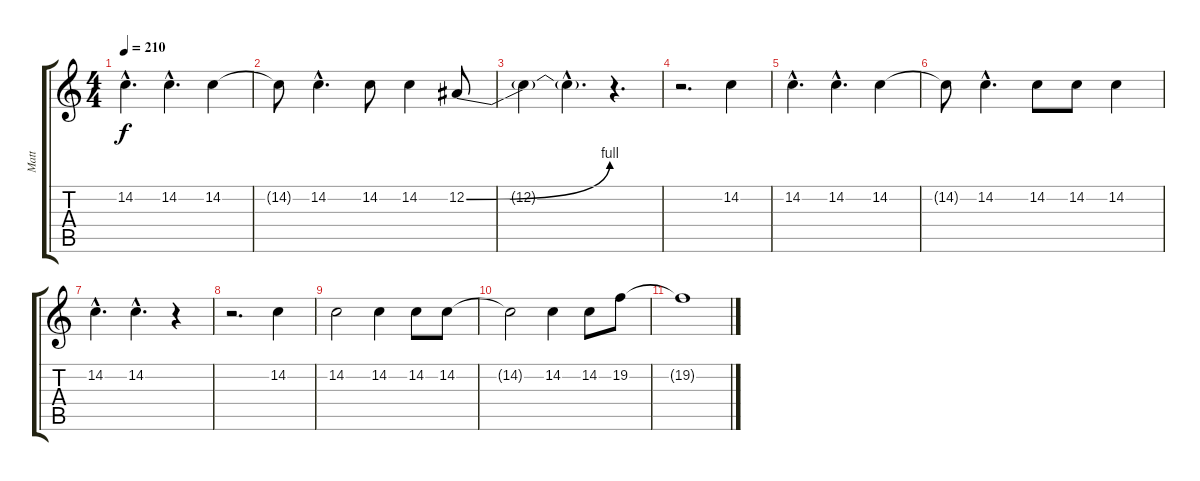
\track ("Matt" "Matt") {instrument lead1square}
\staff {score tabs}
\tuning (Eb4 Bb3 Gb3 Db3 Ab2 Eb2) {hide}
\ts (4 4)
\tempo 210
\clef g2
\ks c
14.2{hac}.4{d dy f} 14.2{hac}.4{d} 14.2.4 |
14.2{t}.8 14.2{hac}.4{d} 14.2.8 14.2.4 12.2{be (bend 0 0 60 4)}.8 |
12.2{t}.4 12.2{hac t}.4{d} r.4{d} |
r.2{d} 14.2.4 |
14.2{hac}.4{d} 14.2{hac}.4{d} 14.2.4 |
14.2{t}.8 14.2{hac}.4{d} 14.2.8 14.2.8 14.2.4 |
14.2{hac}.4{d} 14.2{hac}.4{d} r.4 |
r.2{d} 14.2.4 |
14.2.2 14.2.4 14.2.8 14.2.8 |
14.2{t}.2 14.2.4 14.2.8 19.2.8 |
19.2{t}.1
